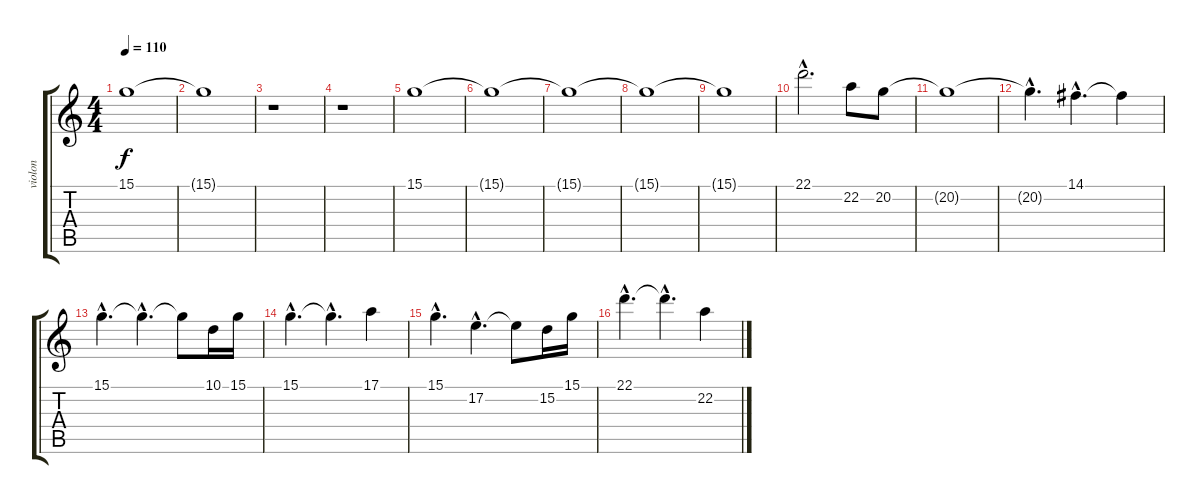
\track ("violon" "violon") {instrument violin}
\staff {score tabs}
\tuning (E4 B3 G3 D3 A2 E2) {hide}
\ts (4 4)
\tempo 110
\clef g2
\ks c
15.1.1{dy f} |
15.1{t}.1 |
r.1 |
r.1 |
15.1.1 |
15.1{t}.1 |
15.1{t}.1 |
15.1{t}.1 |
15.1{t}.1 |
22.1{hac}.2{d} 22.2.8 20.2.8 |
20.2{t}.1 |
20.2{hac t}.4{d} 14.1{hac}.4{d} 14.1{t}.4 |
15.1{hac}.4{d} 15.1{hac t}.4{d} 15.1{t}.8 10.1.16 15.1.16 |
15.1{hac}.4{d} 15.1{hac t}.4{d} 17.1.4 |
15.1{hac}.4{d} 17.2{hac}.4{d} 17.2{t}.8 15.2.16 15.1.16 |
22.1{hac}.4{d} 22.1{hac t}.4{d} 22.2.4
